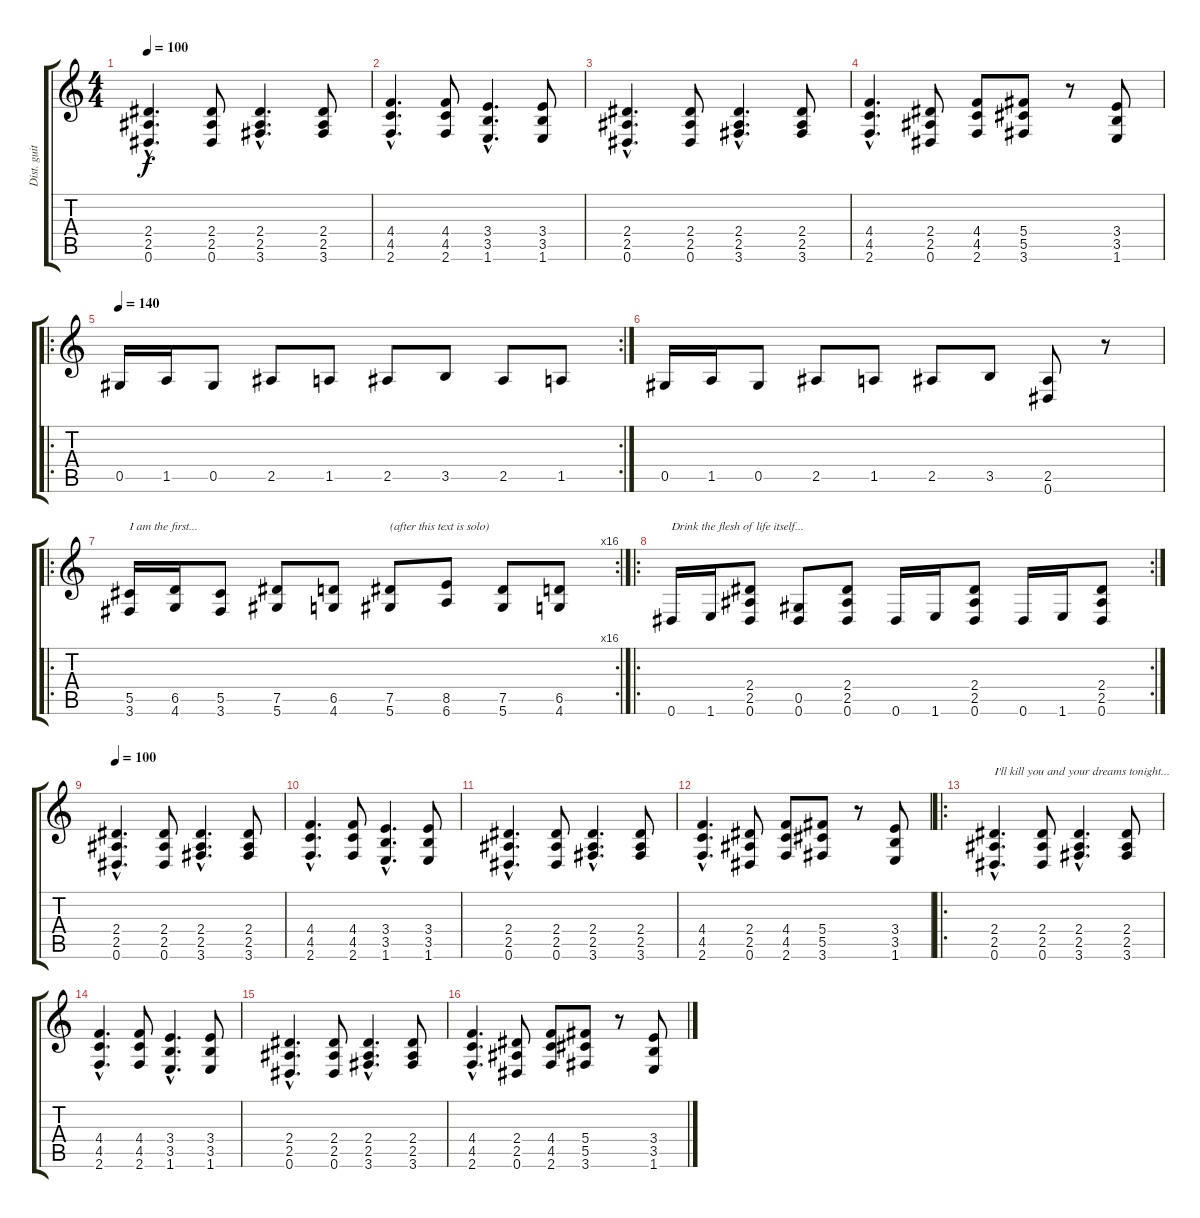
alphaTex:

\track ("Dist. guitar" "Dist. guit") {instrument distortionguitar}
\staff {score tabs}
\tuning (Eb4 Bb3 Gb3 Db3 Ab2 Eb2) {hide}
\ts (4 4)
\tempo 100
\clef g2
\ks c
(2.4{hac} 2.5{hac} 0.6{hac}).4{d dy f} (2.4 2.5 0.6).8 (2.4{hac} 2.5{hac} 3.6{hac}).4{d} (2.4 2.5 3.6).8 |
(4.4{hac} 4.5{hac} 2.6{hac}).4{d} (4.4 4.5 2.6).8 (3.4{hac} 3.5{hac} 1.6{hac}).4{d} (3.4 3.5 1.6).8 |
(2.4{hac} 2.5{hac} 0.6{hac}).4{d} (2.4 2.5 0.6).8 (2.4{hac} 2.5{hac} 3.6{hac}).4{d} (2.4 2.5 3.6).8 |
(4.4{hac} 4.5{hac} 2.6{hac}).4{d} (2.4 2.5 0.6).8 (4.4 4.5 2.6).8 (5.4 5.5 3.6).8 r.8 (3.4 3.5 1.6).8 |
\ro
\rc 2
\tempo 140
0.5.16 1.5.16 0.5.8 2.5.8 1.5.8 2.5.8 3.5.8 2.5.8 1.5.8 |
0.5.16 1.5.16 0.5.8 2.5.8 1.5.8 2.5.8 3.5.8 (2.5 0.6).8 r.8 |
\ro
\rc 16
(5.5 3.6).16{txt "I am the first..."} (6.5 4.6).16 (5.5 3.6).8 (7.5 5.6).8 (6.5 4.6).8 (7.5 5.6).8{txt "(after this text is solo)"} (8.5 6.6).8 (7.5 5.6).8 (6.5 4.6).8 |
\ro
\rc 2
0.6.16{txt "Drink the flesh of life itself..."} 1.6.16 (2.4 2.5 0.6).8 (0.5 0.6).8 (2.4 2.5 0.6).8 0.6.16 1.6.16 (2.4 2.5 0.6).8 0.6.16 1.6.16 (2.4 2.5 0.6).8 |
\tempo 100
(2.4{hac} 2.5{hac} 0.6{hac}).4{d} (2.4 2.5 0.6).8 (2.4{hac} 2.5{hac} 3.6{hac}).4{d} (2.4 2.5 3.6).8 |
(4.4{hac} 4.5{hac} 2.6{hac}).4{d} (4.4 4.5 2.6).8 (3.4{hac} 3.5{hac} 1.6{hac}).4{d} (3.4 3.5 1.6).8 |
(2.4{hac} 2.5{hac} 0.6{hac}).4{d} (2.4 2.5 0.6).8 (2.4{hac} 2.5{hac} 3.6{hac}).4{d} (2.4 2.5 3.6).8 |
(4.4{hac} 4.5{hac} 2.6{hac}).4{d} (2.4 2.5 0.6).8 (4.4 4.5 2.6).8 (5.4 5.5 3.6).8 r.8 (3.4 3.5 1.6).8 |
\ro
(2.4{hac} 2.5{hac} 0.6{hac}).4{d txt "I'll kill you and your dreams tonight..."} (2.4 2.5 0.6).8 (2.4{hac} 2.5{hac} 3.6{hac}).4{d} (2.4 2.5 3.6).8 |
(4.4{hac} 4.5{hac} 2.6{hac}).4{d} (4.4 4.5 2.6).8 (3.4{hac} 3.5{hac} 1.6{hac}).4{d} (3.4 3.5 1.6).8 |
(2.4{hac} 2.5{hac} 0.6{hac}).4{d} (2.4 2.5 0.6).8 (2.4{hac} 2.5{hac} 3.6{hac}).4{d} (2.4 2.5 3.6).8 |
(4.4{hac} 4.5{hac} 2.6{hac}).4{d} (2.4 2.5 0.6).8 (4.4 4.5 2.6).8 (5.4 5.5 3.6).8 r.8 (3.4 3.5 1.6).8
